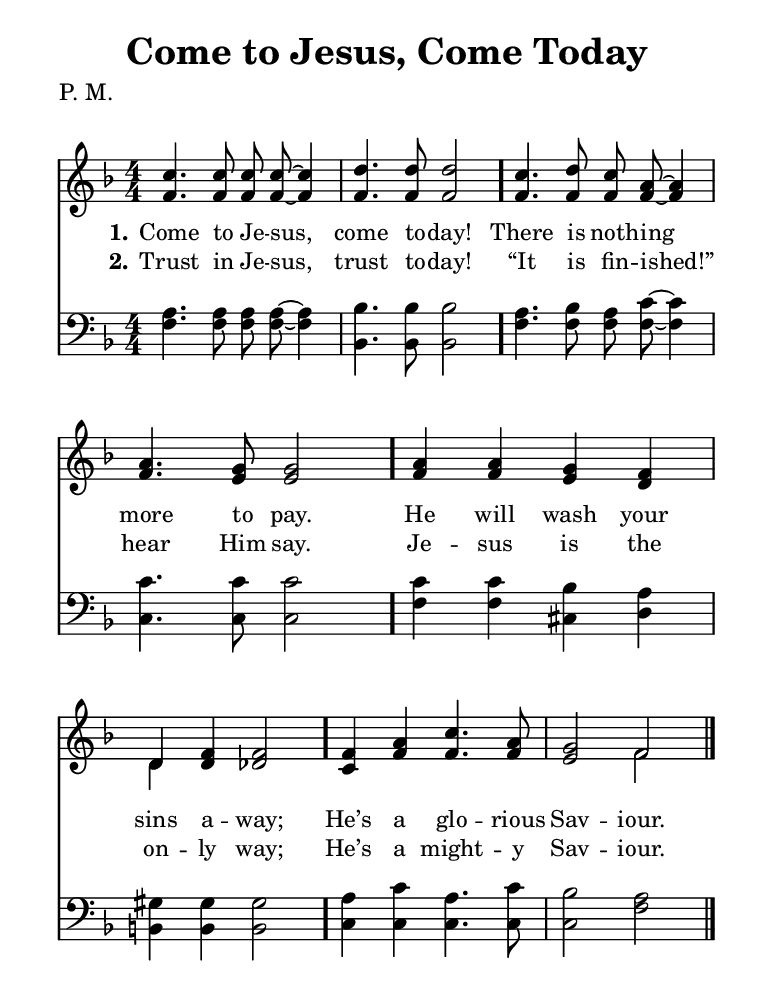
\include "common/global.ily"
\paper {
  \include "common/paper.ily"
  ragged-last-bottom = ##t
}

\header{
  %children
  hymnnumber = "353"
  title = "Come to Jesus, Come Today"
  tunename = ""
  meter = "P. M."
  poet = ""
  composer = ""
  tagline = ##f
}

global = {
  \include "common/overrides.ily"
  \override Staff.TimeSignature.style = #'numbered
  \time 4/4
  \override Score.MetronomeMark.transparent = ##t % hide all fermata changes too
  \tempo 4=80
  \key f \major
  \autoBeamOff
}

notesSoprano = {
\global
\relative c'' {

  c4. c8 c c8 ~ c4 | d4. d8 d2 |
  c4. d8 c a8 ~ a4 | a4. g8 g2 |
  a4 a g f | d f f2 |
  f4 a c4. a8 | g2 f |

  \bar "|."

}
}

notesAlto = {
\global
\relative e' {

  f4. f8 f f8 ~ f4 | f4. f8 f2 |
  f4. f8 f f8 ~ f4 | f4. e8 e2 |
  f4 f e d | d d des2 |
  c4 f f4. f8 | e2 f2 |

}
}

notesTenor = {
\global
\relative a {

  a4. a8 a a8 ~ a4 | bes4. bes8 bes2 |
  a4. bes8 a c8 ~ c4 | c4. c8 c2 |
  c4 c bes a | gis gis gis2 |
  a4 c a4. c8 | bes2 a |

}
}

notesBass = {
\global
\relative f {

  f4. f8 f f8 ~ f4 | bes,4. bes8 bes2 |
  f'4. f8 f f8 ~ f4 | c4. c8 c2 |
  f4 f cis d | b b b2 |
  c4 c c4. c8 | c2 f |

}
}

wordsA = \lyricmode {
\set stanza = "1."

Come to Je -- sus, come to -- day! \bar "." % original has capital second "Come"
There is noth -- ing more to pay. \bar "."
He will wash your sins a -- way; \bar "."
He’s a glo -- rious Sav -- iour. \bar "."

}

wordsB = \lyricmode {
\set stanza = "2."

Trust in Je -- sus, trust to -- day! % original has capital second "Trust"
“It is fin -- ished!” hear Him say.
Je -- sus is the on -- ly way;
He’s a might -- y Sav -- iour.

}

\score {
  \context ChoirStaff <<
    \context Staff = upper <<
      \set Staff.autoBeaming = ##f
      \set ChoirStaff.systemStartDelimiter = #'SystemStartBar
      \set ChoirStaff.printPartCombineTexts = ##f
      \partcombine #'(2 . 9) \notesSoprano \notesAlto
      \context NullVoice = sopranos { \voiceOne << \notesSoprano >> }
      \context NullVoice = altos { \voiceTwo << \notesAlto >> }
      \context Lyrics = one \lyricsto sopranos \wordsA
      \context Lyrics = two \lyricsto sopranos \wordsB
    >>
    \context Staff = men <<
      \set Staff.autoBeaming = ##f
      \clef bass
      \set ChoirStaff.printPartCombineTexts = ##f
      \partcombine #'(2 . 9) \notesTenor \notesBass
      \context NullVoice = tenors { \voiceOne << \notesTenor >> }
      \context NullVoice = basses { \voiceTwo << \notesBass >> }
    >>
  >>
  \layout {
    \include "common/layout.ily"
  }
  \midi{
    \include "common/midi.ily"
  }
}

\version "2.19.49"  % necessary for upgrading to future LilyPond versions.

% vi:set et ts=2 sw=2 ai nocindent syntax=lilypond:
